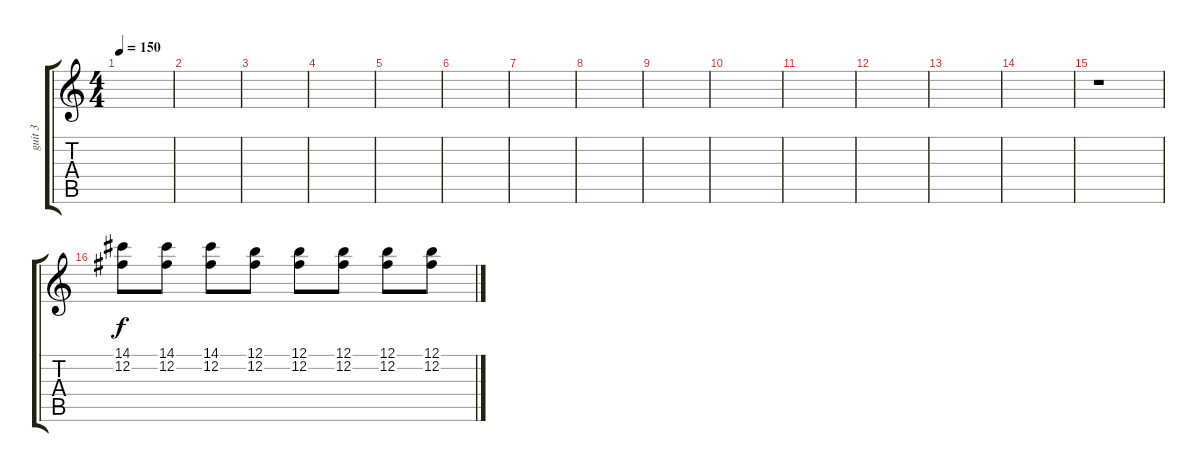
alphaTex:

\track ("guit 3" "guit 3") {instrument distortionguitar}
\staff {score tabs}
\tuning (B3 Gb3 D3 A2 E2 B1) {hide}
\ts (4 4)
\tempo 150
\clef g2
\ks c
|
|
|
|
|
|
|
|
|
|
|
|
|
|
r.1{volume 10} |
(14.1 12.2).8 (14.1 12.2).8 (14.1 12.2).8 (12.1 12.2).8 (12.1 12.2).8 (12.1 12.2).8 (12.1 12.2).8 (12.1 12.2).8
